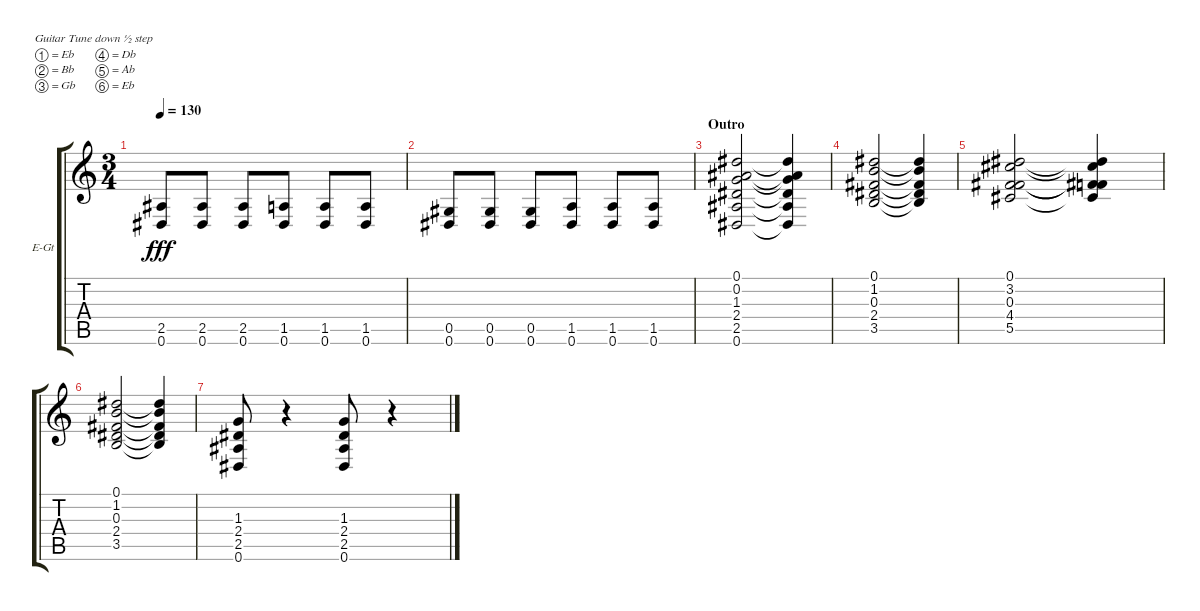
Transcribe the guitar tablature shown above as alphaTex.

\defaultSystemsLayout 4
\bracketExtendMode groupsimilarinstruments
\firstSystemTrackNameOrientation horizontal
\otherSystemsTrackNameOrientation horizontal
\track ("Electric Guitar (Clean)" "E-Gt") {instrument electricguitarclean}
\staff {score tabs}
\tuning (Eb4 Bb3 Gb3 Db3 Ab2 Eb2)
\ts (3 4)
\tempo 130
\clef g2
\ks c
(0.6 2.5).8{dy fff} (0.6 2.5).8 (0.6 2.5).8 (0.6 1.5).8 (0.6 1.5).8 (0.6 1.5).8 |
(0.6 0.5).8 (0.6 0.5).8 (0.6 0.5).8 (0.6 1.5).8 (0.6 1.5).8 (0.6 1.5).8 |
\section ("" "Outro")
(0.6 2.5 2.4 1.3 0.2 0.1).2 (0.6{t} 2.5{t} 2.4{t} 1.3{t} 0.2{t} 0.1{t}).4 |
(3.5 2.4 0.3 1.2 0.1).2 (3.5{t} 2.4{t} 0.3{t} 1.2{t} 0.1{t}).4 |
(5.5 4.4 0.3 3.2 0.1).2 (5.5{t} 4.4{t} 0.3{t} 3.2{t} 0.1{t}).4 |
(3.5 2.4 0.3 1.2 0.1).2 (3.5{t} 2.4{t} 0.3{t} 1.2{t} 0.1{t}).4 |
(0.6 2.5 2.4 1.3).8 r.4 (1.3 2.4 2.5 0.6).8 r.4
